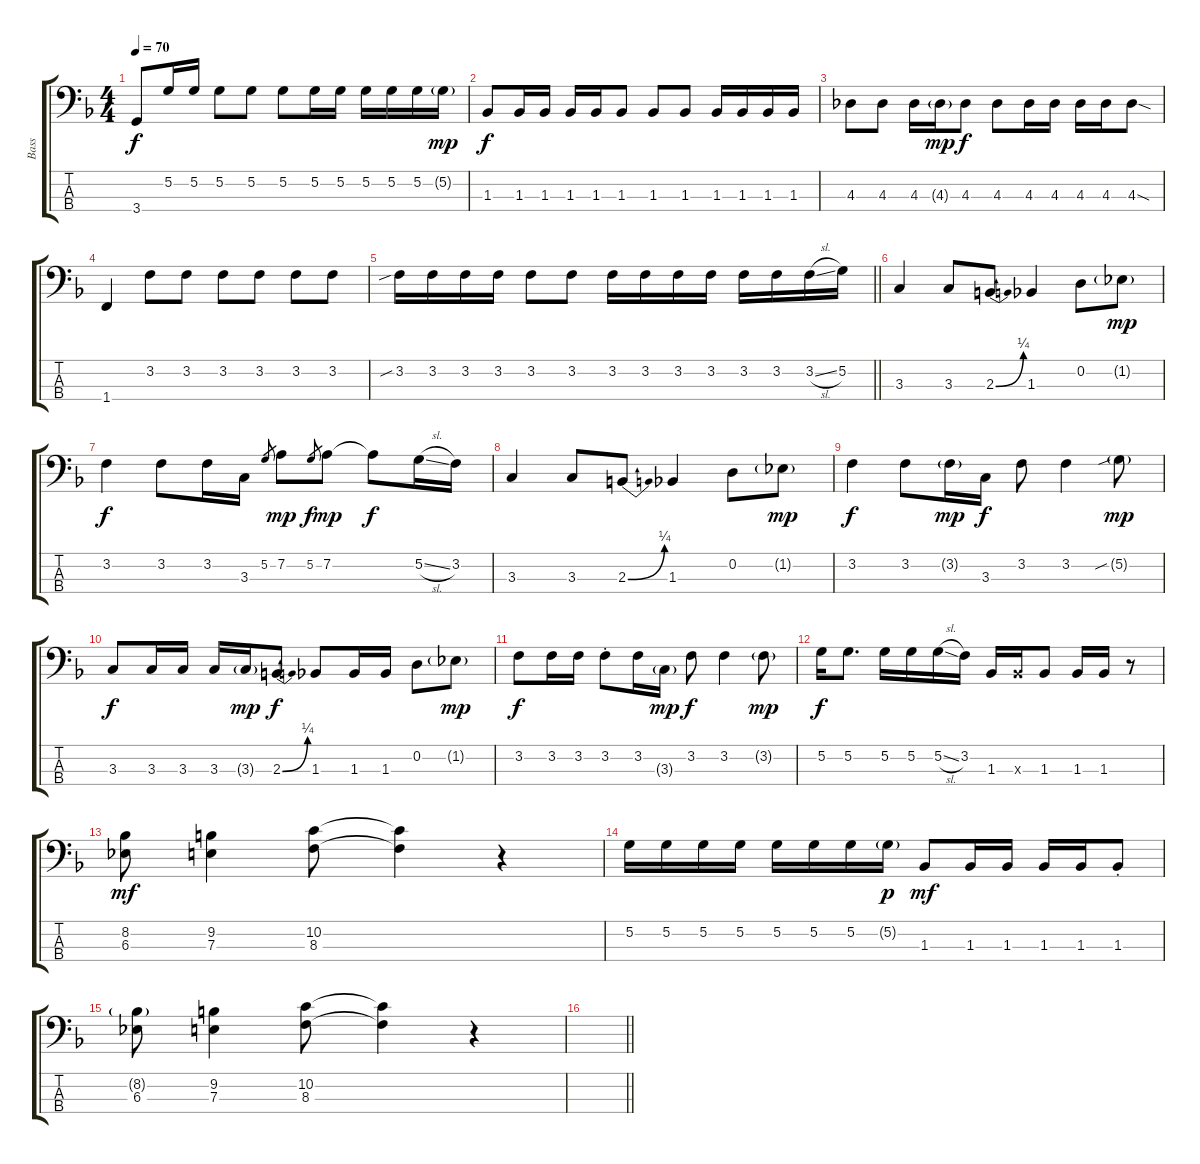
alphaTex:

\track ("Bass" "Bass") {instrument electricbassfinger}
\staff {score tabs}
\tuning (G2 D2 A1 E1) {hide}
\ts (4 4)
\tempo 70
\clef f4
\ks f
3.4.8{dy f} 5.2.16 5.2.16 5.2.8 5.2.8 5.2.8 5.2.16 5.2.16 5.2.16 5.2.16 5.2.16 5.2{g}.16{dy mp} |
1.3.8{dy f} 1.3.16 1.3.16 1.3.16 1.3.16 1.3.8 1.3.8 1.3.8 1.3.16 1.3.16 1.3.16 1.3.16 |
4.3.8 4.3.8 4.3.16 4.3{g}.16{dy mp} 4.3.8{dy f} 4.3.8 4.3.16 4.3.16 4.3.16 4.3.16 4.3{sod}.8 |
1.4.4 3.2.8 3.2.8 3.2.8 3.2.8 3.2.8 3.2.8 |
\barLineRight lightlight
3.2{sib}.16 3.2.16 3.2.16 3.2.16 3.2.8 3.2.8 3.2.16 3.2.16 3.2.16 3.2.16 3.2.16 3.2.16 3.2{sl}.16 5.2.16 |
3.3.4 3.3.8 2.3{be (bend 0 0 60 1)}.8 1.3.4 0.2.8 1.2{g}.8{dy mp} |
3.2.4{dy f} 3.2.8 3.2.16 3.3.16 5.2.8{gr} 7.2.8{dy mp} 5.2.8{gr dy f} 7.2.8{dy mp} 7.2{t}.8{dy f} 5.2{sl}.16 3.2.16 |
3.3.4 3.3.8 2.3{be (bend 0 0 60 1)}.8 1.3.4 0.2.8 1.2{g}.8{dy mp} |
3.2.4{dy f} 3.2.8 3.2{g}.16{dy mp} 3.3.16{dy f} 3.2.8 3.2.4 5.2{sib g}.8{dy mp} |
3.3.8{dy f} 3.3.16 3.3.16 3.3.16 3.3{g}.16{dy mp} 2.3{be (bend 0 0 60 1)}.8{dy f} 1.3.8 1.3.16 1.3.16 0.2.8 1.2{g}.8{dy mp} |
3.2.8{dy f} 3.2.16 3.2.16 3.2{st}.8 3.2.16 3.3{g}.16{dy mp} 3.2.8{dy f} 3.2.4 3.2{g}.8{dy mp} |
5.2.16{dy f} 5.2.8{d} 5.2.16 5.2.16 5.2{sl}.16 3.2.16 1.3.16 1.3{x}.16 1.3.8 1.3.16 1.3.16 r.8 |
(8.2 6.3).8{dy mf} (9.2 7.3).4 (10.2 8.3).8 (10.2{t} 8.3{t}).4 r.4 |
5.2.16 5.2.16 5.2.16 5.2.16 5.2.16 5.2.16 5.2.16 5.2{g}.16{dy p} 1.3.8{dy mf} 1.3.16 1.3.16 1.3.16 1.3.16 1.3{st}.8 |
(8.2{g} 6.3).8 (9.2 7.3).4 (10.2 8.3).8 (10.2{t} 8.3{t}).4 r.4 |
\barLineRight lightlight
